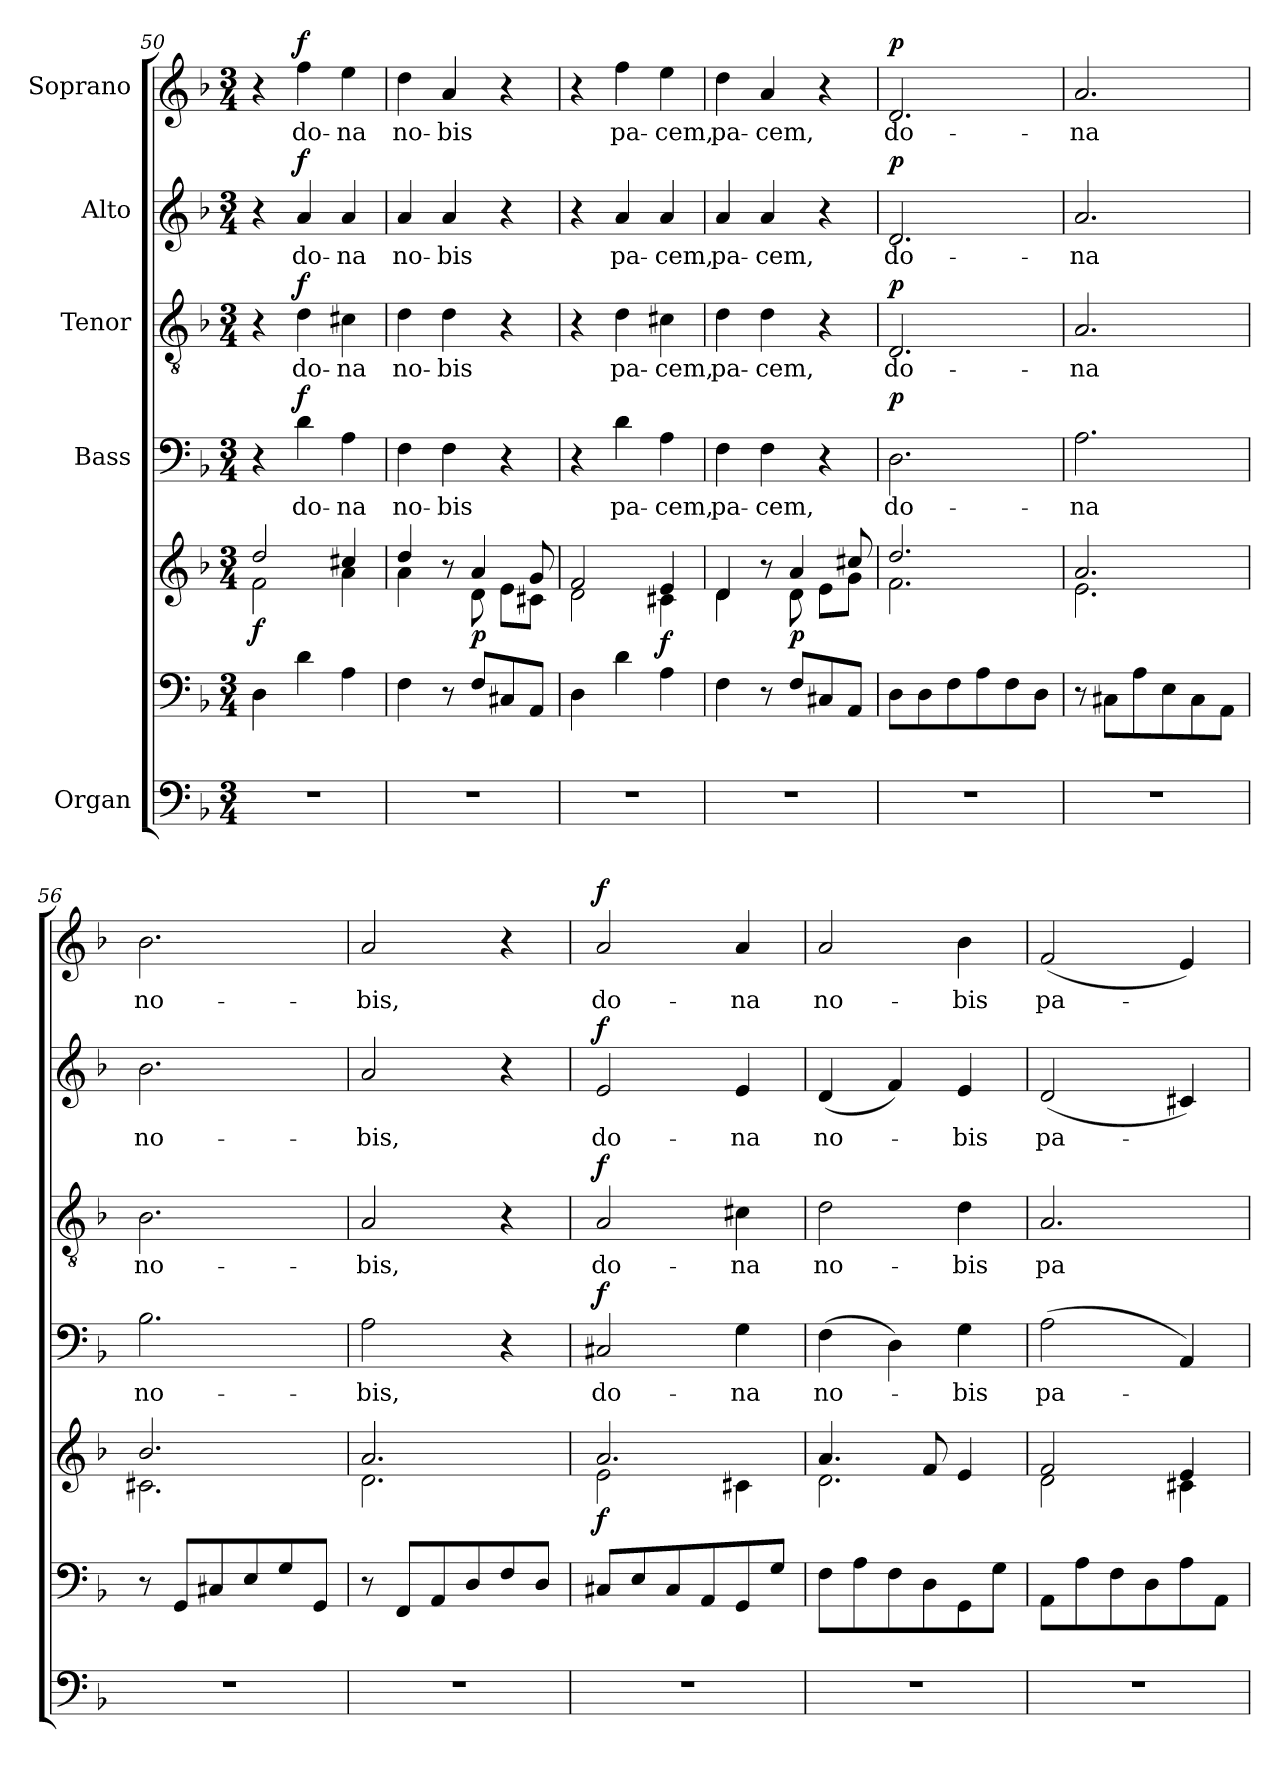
**kern	**kern	**kern	**dynam	**kern	**text	**dynam	**kern	**text	**dynam	**kern	**text	**dynam	**kern	**text	**dynam
*part5	*part5	*part5	*part5	*part4	*part4	*part4	*part3	*part3	*part3	*part2	*part2	*part2	*part1	*part1	*part1
*staff7	*staff6	*staff5	*staff5/6/7	*staff4	*staff4	*staff4	*staff3	*staff3	*staff3	*staff2	*staff2	*staff2	*staff1	*staff1	*staff1
*I"Organ	*	*	*	*I"Bass	*	*	*I"Tenor	*	*	*I"Alto	*	*	*I"Soprano	*	*
*clefF4	*clefF4	*clefG2	*	*clefF4	*	*	*clefGv2	*	*	*clefG2	*	*	*clefG2	*	*
*k[b-]	*k[b-]	*k[b-]	*	*k[b-]	*	*	*k[b-]	*	*	*k[b-]	*	*	*k[b-]	*	*
*M3/4	*M3/4	*M3/4	*	*M3/4	*	*	*M3/4	*	*	*M3/4	*	*	*M3/4	*	*
=50	=50	=50	=50	=50	=50	=50	=50	=50	=50	=50	=50	=50	=50	=50	=50
*	*	*^	*	*	*	*	*	*	*	*	*	*	*	*	*
!	!	!	!	!LO:DY:b	!	!	!	!	!	!	!	!	!	!	!	!
2.r	4D\	2dd/	2f\	f	4r	.	.	4r	.	.	4r	.	.	4r	.	.
!	!	!	!	!	!	!LO:LY:b	!LO:DY:a	!	!LO:LY:b	!LO:DY:a	!	!LO:LY:b	!LO:DY:a	!	!LO:LY:b	!LO:DY:a
.	4d\	.	.	.	4d\	do-	f	4d\	do-	f	4a/	do-	f	4ff\	do-	f
!	!	!	!	!	!	!LO:LY:b	!	!	!LO:LY:b	!	!	!LO:LY:b	!	!	!LO:LY:b	!
.	4A\	4cc#X/	4a\	.	4A\	-na	.	4c#X\	-na	.	4a/	-na	.	4ee\	-na	.
=51	=51	=51	=51	=51	=51	=51	=51	=51	=51	=51	=51	=51	=51	=51	=51	=51
!	!	!	!	!	!	!LO:LY:b	!	!	!LO:LY:b	!	!	!LO:LY:b	!	!	!LO:LY:b	!
2.r	4F\	4dd/	4a\	.	4F\	no-	.	4d\	no-	.	4a/	no-	.	4dd\	no-	.
!	!	!	!	!	!	!LO:LY:b	!	!	!LO:LY:b	!	!	!LO:LY:b	!	!	!LO:LY:b	!
.	8r	8r	8ryy	.	4F\	-bis	.	4d\	-bis	.	4a/	-bis	.	4a/	-bis	.
!	!	!	!	!LO:DY:b	!	!	!	!	!	!	!	!	!	!	!	!
.	8F/L	4a/	8d\	p	.	.	.	.	.	.	.	.	.	.	.	.
.	8C#X/	.	8e\L	.	4r	.	.	4r	.	.	4r	.	.	4r	.	.
.	8AA/J	8g/	8c#X\J	.	.	.	.	.	.	.	.	.	.	.	.	.
=52	=52	=52	=52	=52	=52	=52	=52	=52	=52	=52	=52	=52	=52	=52	=52	=52
2.r	4D\	2f/	2d\	.	4r	.	.	4r	.	.	4r	.	.	4r	.	.
!	!	!	!	!	!	!LO:LY:b	!	!	!LO:LY:b	!	!	!LO:LY:b	!	!	!LO:LY:b	!
.	4d\	.	.	.	4d\	pa-	.	4d\	pa-	.	4a/	pa-	.	4ff\	pa-	.
!	!	!	!	!LO:DY:b	!	!LO:LY:b	!	!	!LO:LY:b	!	!	!LO:LY:b	!	!	!LO:LY:b	!
.	4A\	4e/	4c#X\	f	4A\	-cem,	.	4c#X\	-cem,	.	4a/	-cem,	.	4ee\	-cem,	.
=53	=53	=53	=53	=53	=53	=53	=53	=53	=53	=53	=53	=53	=53	=53	=53	=53
!	!	!	!	!	!	!LO:LY:b	!	!	!LO:LY:b	!	!	!LO:LY:b	!	!	!LO:LY:b	!
2.r	4F\	4d/	4d\	.	4F\	pa-	.	4d\	pa-	.	4a/	pa-	.	4dd\	pa-	.
!	!	!	!	!	!	!LO:LY:b	!	!	!LO:LY:b	!	!	!LO:LY:b	!	!	!LO:LY:b	!
.	8r	8r	8ryy	.	4F\	-cem,	.	4d\	-cem,	.	4a/	-cem,	.	4a/	-cem,	.
!	!	!	!	!LO:DY:b	!	!	!	!	!	!	!	!	!	!	!	!
.	8F/L	4a/	8d\	p	.	.	.	.	.	.	.	.	.	.	.	.
.	8C#X/	.	8e\L	.	4r	.	.	4r	.	.	4r	.	.	4r	.	.
.	8AA/J	8cc#X/	8g\J	.	.	.	.	.	.	.	.	.	.	.	.	.
=54	=54	=54	=54	=54	=54	=54	=54	=54	=54	=54	=54	=54	=54	=54	=54	=54
!	!	!	!	!	!	!LO:LY:b	!LO:DY:a	!	!LO:LY:b	!LO:DY:a	!	!LO:LY:b	!LO:DY:a	!	!LO:LY:b	!LO:DY:a
2.r	8D\L	2.dd/	2.f\	.	2.D\	do-	p	2.D/	do-	p	2.d/	do-	p	2.d/	do-	p
.	8D\	.	.	.	.	.	.	.	.	.	.	.	.	.	.	.
.	8F\	.	.	.	.	.	.	.	.	.	.	.	.	.	.	.
.	8A\	.	.	.	.	.	.	.	.	.	.	.	.	.	.	.
.	8F\	.	.	.	.	.	.	.	.	.	.	.	.	.	.	.
.	8D\J	.	.	.	.	.	.	.	.	.	.	.	.	.	.	.
=55	=55	=55	=55	=55	=55	=55	=55	=55	=55	=55	=55	=55	=55	=55	=55	=55
!	!	!	!	!	!	!LO:LY:b	!	!	!LO:LY:b	!	!	!LO:LY:b	!	!	!LO:LY:b	!
2.r	8r	2.a/	2.e\	.	2.A\	-na	.	2.A/	-na	.	2.a/	-na	.	2.a/	-na	.
.	8C#X\L	.	.	.	.	.	.	.	.	.	.	.	.	.	.	.
.	8A\	.	.	.	.	.	.	.	.	.	.	.	.	.	.	.
.	8E\	.	.	.	.	.	.	.	.	.	.	.	.	.	.	.
.	8C#\	.	.	.	.	.	.	.	.	.	.	.	.	.	.	.
.	8AA\J	.	.	.	.	.	.	.	.	.	.	.	.	.	.	.
=56	=56	=56	=56	=56	=56	=56	=56	=56	=56	=56	=56	=56	=56	=56	=56	=56
!	!	!	!	!	!	!LO:LY:b	!	!	!LO:LY:b	!	!	!LO:LY:b	!	!	!LO:LY:b	!
2.r	8r	2.b-/	2.c#X\	.	2.B-\	no-	.	2.B-\	no-	.	2.b-\	no-	.	2.b-\	no-	.
.	8GG/L	.	.	.	.	.	.	.	.	.	.	.	.	.	.	.
.	8C#X/	.	.	.	.	.	.	.	.	.	.	.	.	.	.	.
.	8E/	.	.	.	.	.	.	.	.	.	.	.	.	.	.	.
.	8G/	.	.	.	.	.	.	.	.	.	.	.	.	.	.	.
.	8GG/J	.	.	.	.	.	.	.	.	.	.	.	.	.	.	.
!!LO:LB:g=z
=57	=57	=57	=57	=57	=57	=57	=57	=57	=57	=57	=57	=57	=57	=57	=57	=57
!	!	!	!	!	!	!LO:LY:b	!	!	!LO:LY:b	!	!	!LO:LY:b	!	!	!LO:LY:b	!
2.r	8r	2.a/	2.d\	.	2A\	-bis,	.	2A/	-bis,	.	2a/	-bis,	.	2a/	-bis,	.
.	8FF/L	.	.	.	.	.	.	.	.	.	.	.	.	.	.	.
.	8AA/	.	.	.	.	.	.	.	.	.	.	.	.	.	.	.
.	8D/	.	.	.	.	.	.	.	.	.	.	.	.	.	.	.
.	8F/	.	.	.	4r	.	.	4r	.	.	4r	.	.	4r	.	.
.	8D/J	.	.	.	.	.	.	.	.	.	.	.	.	.	.	.
=58	=58	=58	=58	=58	=58	=58	=58	=58	=58	=58	=58	=58	=58	=58	=58	=58
!	!	!	!	!LO:DY:b	!	!LO:LY:b	!LO:DY:a	!	!LO:LY:b	!LO:DY:a	!	!LO:LY:b	!LO:DY:a	!	!LO:LY:b	!LO:DY:a
2.r	8C#X/L	2.a/	2e\	f	2C#X/	do-	f	2A/	do-	f	2e/	do-	f	2a/	do-	f
.	8E/	.	.	.	.	.	.	.	.	.	.	.	.	.	.	.
.	8C#/	.	.	.	.	.	.	.	.	.	.	.	.	.	.	.
.	8AA/	.	.	.	.	.	.	.	.	.	.	.	.	.	.	.
!	!	!	!	!	!	!LO:LY:b	!	!	!LO:LY:b	!	!	!LO:LY:b	!	!	!LO:LY:b	!
.	8GG/	.	4c#X\	.	4G\	-na	.	4c#X\	-na	.	4e/	-na	.	4a/	-na	.
.	8G/J	.	.	.	.	.	.	.	.	.	.	.	.	.	.	.
=59	=59	=59	=59	=59	=59	=59	=59	=59	=59	=59	=59	=59	=59	=59	=59	=59
!	!	!	!	!	!	!LO:LY:b	!	!	!LO:LY:b	!	!	!LO:LY:b	!	!	!LO:LY:b	!
2.r	8F\L	4.a/	2.d\	.	(4F\	no-	.	2d\	no-	.	(4d/	no-	.	2a/	no-	.
.	8A\	.	.	.	.	.	.	.	.	.	.	.	.	.	.	.
.	8F\	.	.	.	4D\)	.	.	.	.	.	4f/)	.	.	.	.	.
.	8D\	8f/	.	.	.	.	.	.	.	.	.	.	.	.	.	.
!	!	!	!	!	!	!LO:LY:b	!	!	!LO:LY:b	!	!	!LO:LY:b	!	!	!LO:LY:b	!
.	8GG\	4e/	.	.	4G\	-bis	.	4d\	-bis	.	4e/	-bis	.	4b-\	-bis	.
.	8G\J	.	.	.	.	.	.	.	.	.	.	.	.	.	.	.
=60	=60	=60	=60	=60	=60	=60	=60	=60	=60	=60	=60	=60	=60	=60	=60	=60
!	!	!	!	!	!	!LO:LY:b	!	!	!LO:LY:b	!	!	!LO:LY:b	!	!	!LO:LY:b	!
2.r	8AA\L	2f/	2d\	.	(2A\	pa-	.	2.A/	pa-	.	(2d/	pa-	.	(2f/	pa-	.
.	8A\	.	.	.	.	.	.	.	.	.	.	.	.	.	.	.
.	8F\	.	.	.	.	.	.	.	.	.	.	.	.	.	.	.
.	8D\	.	.	.	.	.	.	.	.	.	.	.	.	.	.	.
.	8A\	4e/	4c#X\	.	4AA/)	.	.	.	.	.	4c#X/)	.	.	4e/)	.	.
.	8AA\J	.	.	.	.	.	.	.	.	.	.	.	.	.	.	.
*	*	*v	*v	*	*	*	*	*	*	*	*	*	*	*	*	*
=	=	=	=	=	=	=	=	=	=	=	=	=	=	=	=
*-	*-	*-	*-	*-	*-	*-	*-	*-	*-	*-	*-	*-	*-	*-	*-
